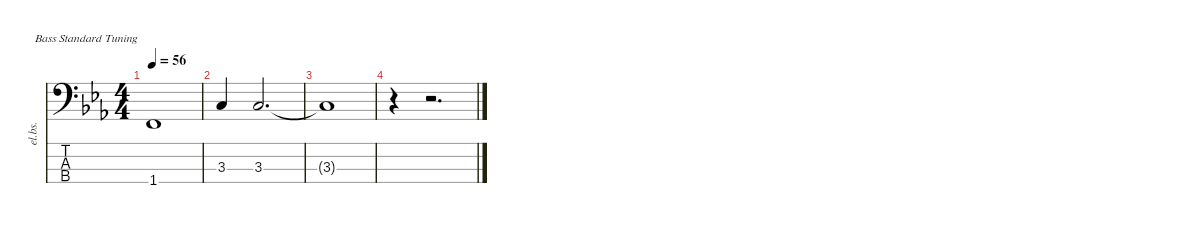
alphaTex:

\defaultSystemsLayout 4
\hideDynamics
\bracketExtendMode nobrackets
\otherSystemsTrackNameOrientation horizontal
\track ("Bass" "el.bs.") {mute instrument electricbassfinger}
\staff {score tabs}
\tuning (G2 D2 A1 E1)
\ts (4 4)
\tempo 56
\clef f4
\ks eb
1.4{acc forcenatural}.1{dy f} |
3.3{acc forcenatural}.4 3.3{acc forcenatural}.2{d} |
3.3{t acc forcenatural}.1 |
r.4 r.2{d}
